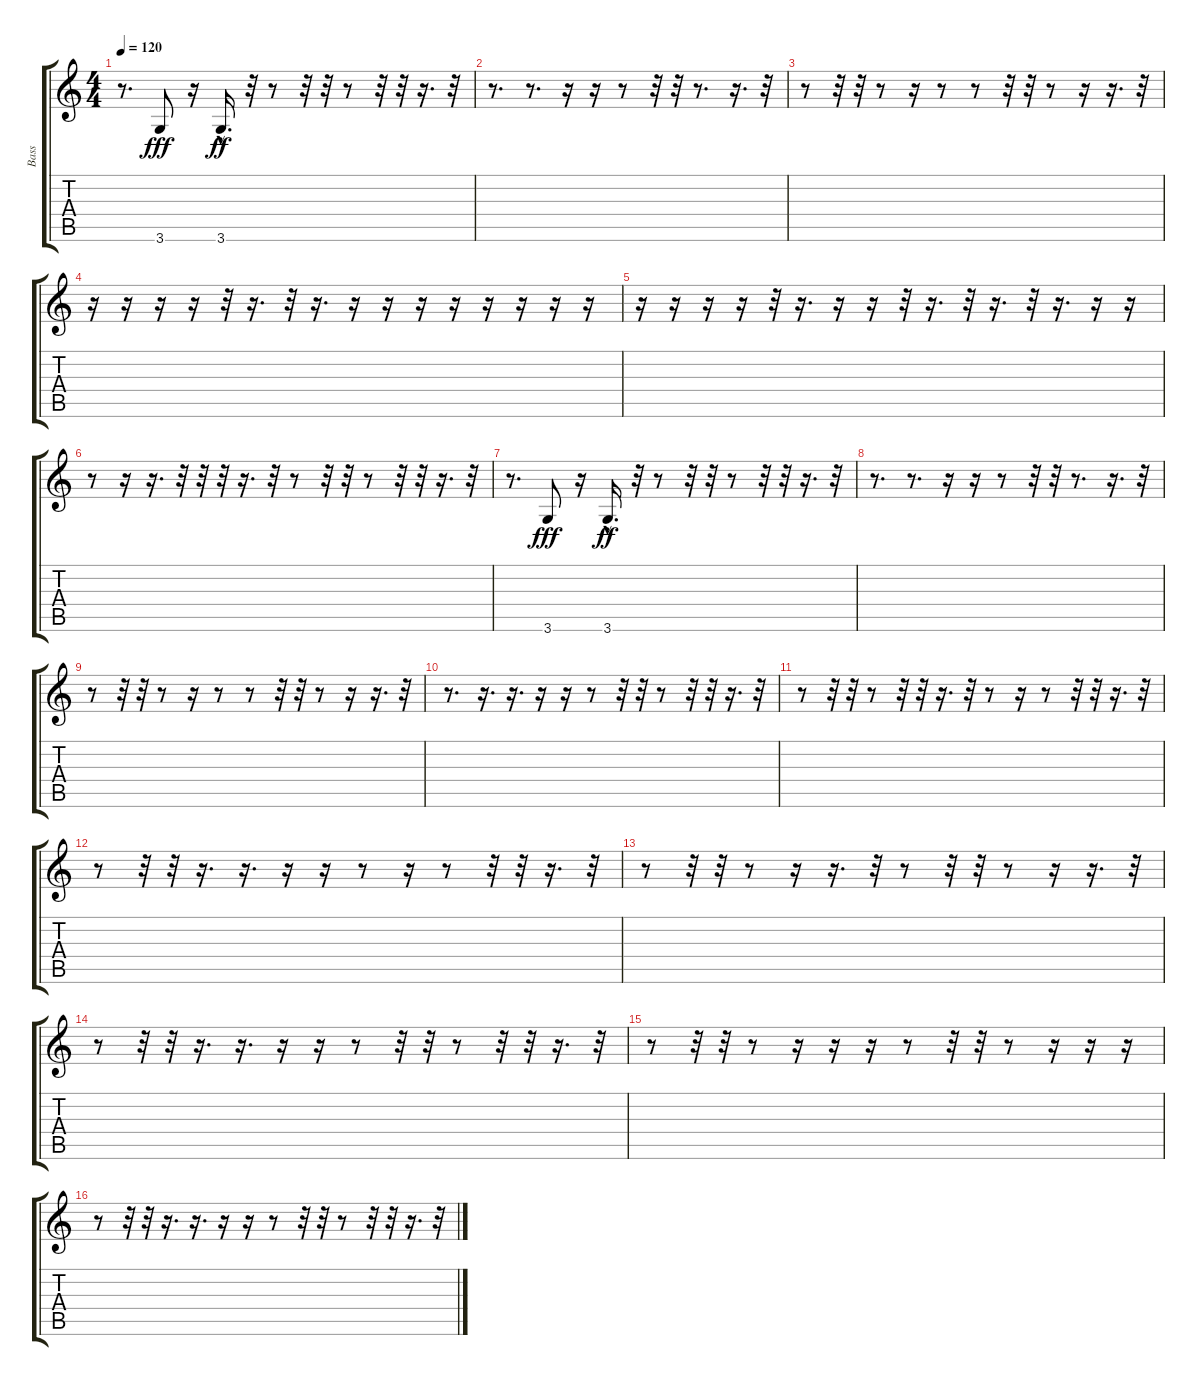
\track ("Bass" "Bass") {instrument electricbassfinger}
\staff {score tabs}
\tuning (E4 B3 G3 D3 A2 E2) {hide}
\ts (4 4)
\tempo 120
\clef g2
\ks c
r.8{d dy ff} 3.6.8{dy fff} r.16 3.6{hac}.16{d dy ff} r.32 r.8 r.32 r.32 r.8 r.32 r.32 r.16{d} r.32 |
r.8{d} r.8{d} r.16 r.16 r.8 r.32 r.32 r.8{d} r.16{d} r.32 |
r.8 r.32 r.32 r.8 r.16 r.8 r.8 r.32 r.32 r.8 r.16 r.16{d} r.32 |
r.16 r.16 r.16 r.16 r.32 r.16{d} r.32 r.16{d} r.16 r.16 r.16 r.16 r.16 r.16 r.16 r.16 |
r.16 r.16 r.16 r.16 r.32 r.16{d} r.16 r.16 r.32 r.16{d} r.32 r.16{d} r.32 r.16{d} r.16 r.16 |
r.8 r.16 r.16{d} r.32 r.32 r.32 r.16{d} r.32 r.8 r.32 r.32 r.8 r.32 r.32 r.16{d} r.32 |
r.8{d} 3.6.8{dy fff} r.16 3.6{hac}.16{d dy ff} r.32 r.8 r.32 r.32 r.8 r.32 r.32 r.16{d} r.32 |
r.8{d} r.8{d} r.16 r.16 r.8 r.32 r.32 r.8{d} r.16{d} r.32 |
r.8 r.32 r.32 r.8 r.16 r.8 r.8 r.32 r.32 r.8 r.16 r.16{d} r.32 |
r.8{d} r.16{d} r.16{d} r.16 r.16 r.8 r.32 r.32 r.8 r.32 r.32 r.16{d} r.32 |
r.8 r.32 r.32 r.8 r.32 r.32 r.16{d} r.32 r.8 r.16 r.8 r.32 r.32 r.16{d} r.32 |
r.8 r.32 r.32 r.16{d} r.16{d} r.16 r.16 r.8 r.16 r.8 r.32 r.32 r.16{d} r.32 |
r.8 r.32 r.32 r.8 r.16 r.16{d} r.32 r.8 r.32 r.32 r.8 r.16 r.16{d} r.32 |
r.8 r.32 r.32 r.16{d} r.16{d} r.16 r.16 r.8 r.32 r.32 r.8 r.32 r.32 r.16{d} r.32 |
r.8 r.32 r.32 r.8 r.16 r.16 r.16 r.8 r.32 r.32 r.8 r.16 r.16 r.16 |
r.8 r.32 r.32 r.16{d} r.16{d} r.16 r.16 r.8 r.32 r.32 r.8 r.32 r.32 r.16{d} r.32
